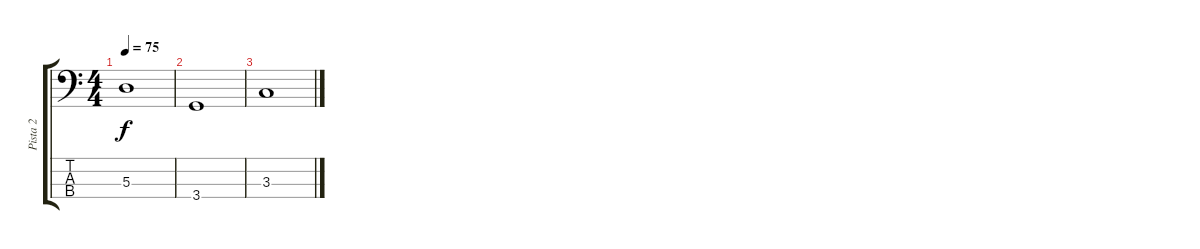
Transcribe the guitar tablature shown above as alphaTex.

\track ("Pista 2" "Pista 2") {instrument electricbassfinger}
\staff {score tabs}
\tuning (G2 D2 A1 E1) {hide}
\ts (4 4)
\tempo 75
\clef f4
\ks c
5.3.1{dy f} |
3.4.1 |
3.3.1
